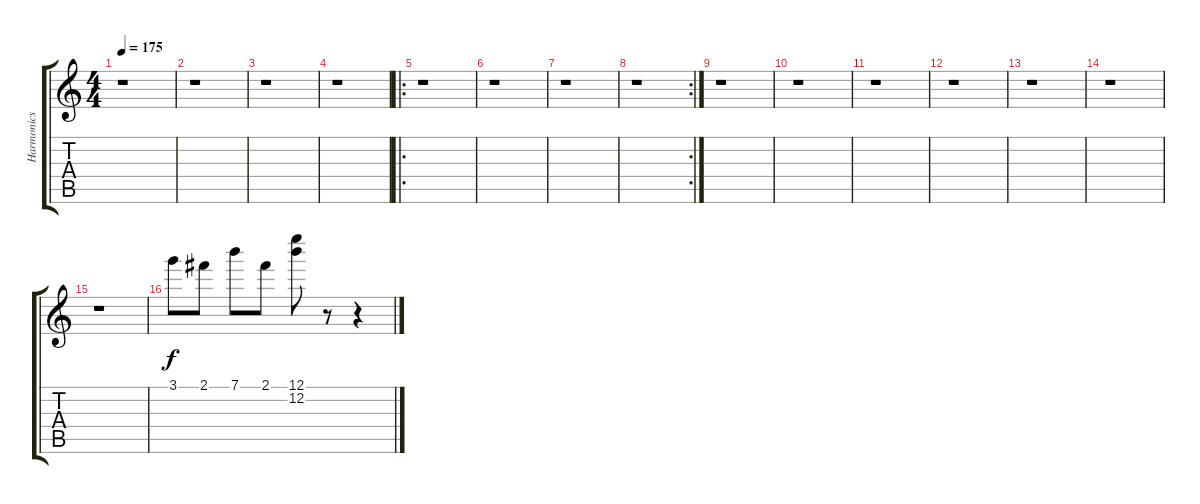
\track ("Harmonics" "Harmonics") {instrument guitarharmonics}
\staff {score tabs}
\tuning (E5 B4 G4 D4 A3 E3) {hide}
\ts (4 4)
\tempo 175
\clef g2
\ks c
r.1{dy f} |
r.1 |
r.1 |
r.1 |
\ro
r.1 |
r.1 |
r.1 |
\rc 2
r.1 |
r.1 |
r.1 |
r.1 |
r.1 |
r.1 |
r.1 |
r.1 |
3.1.8 2.1.8 7.1.8 2.1.8 (12.1 12.2).8 r.8 r.4
